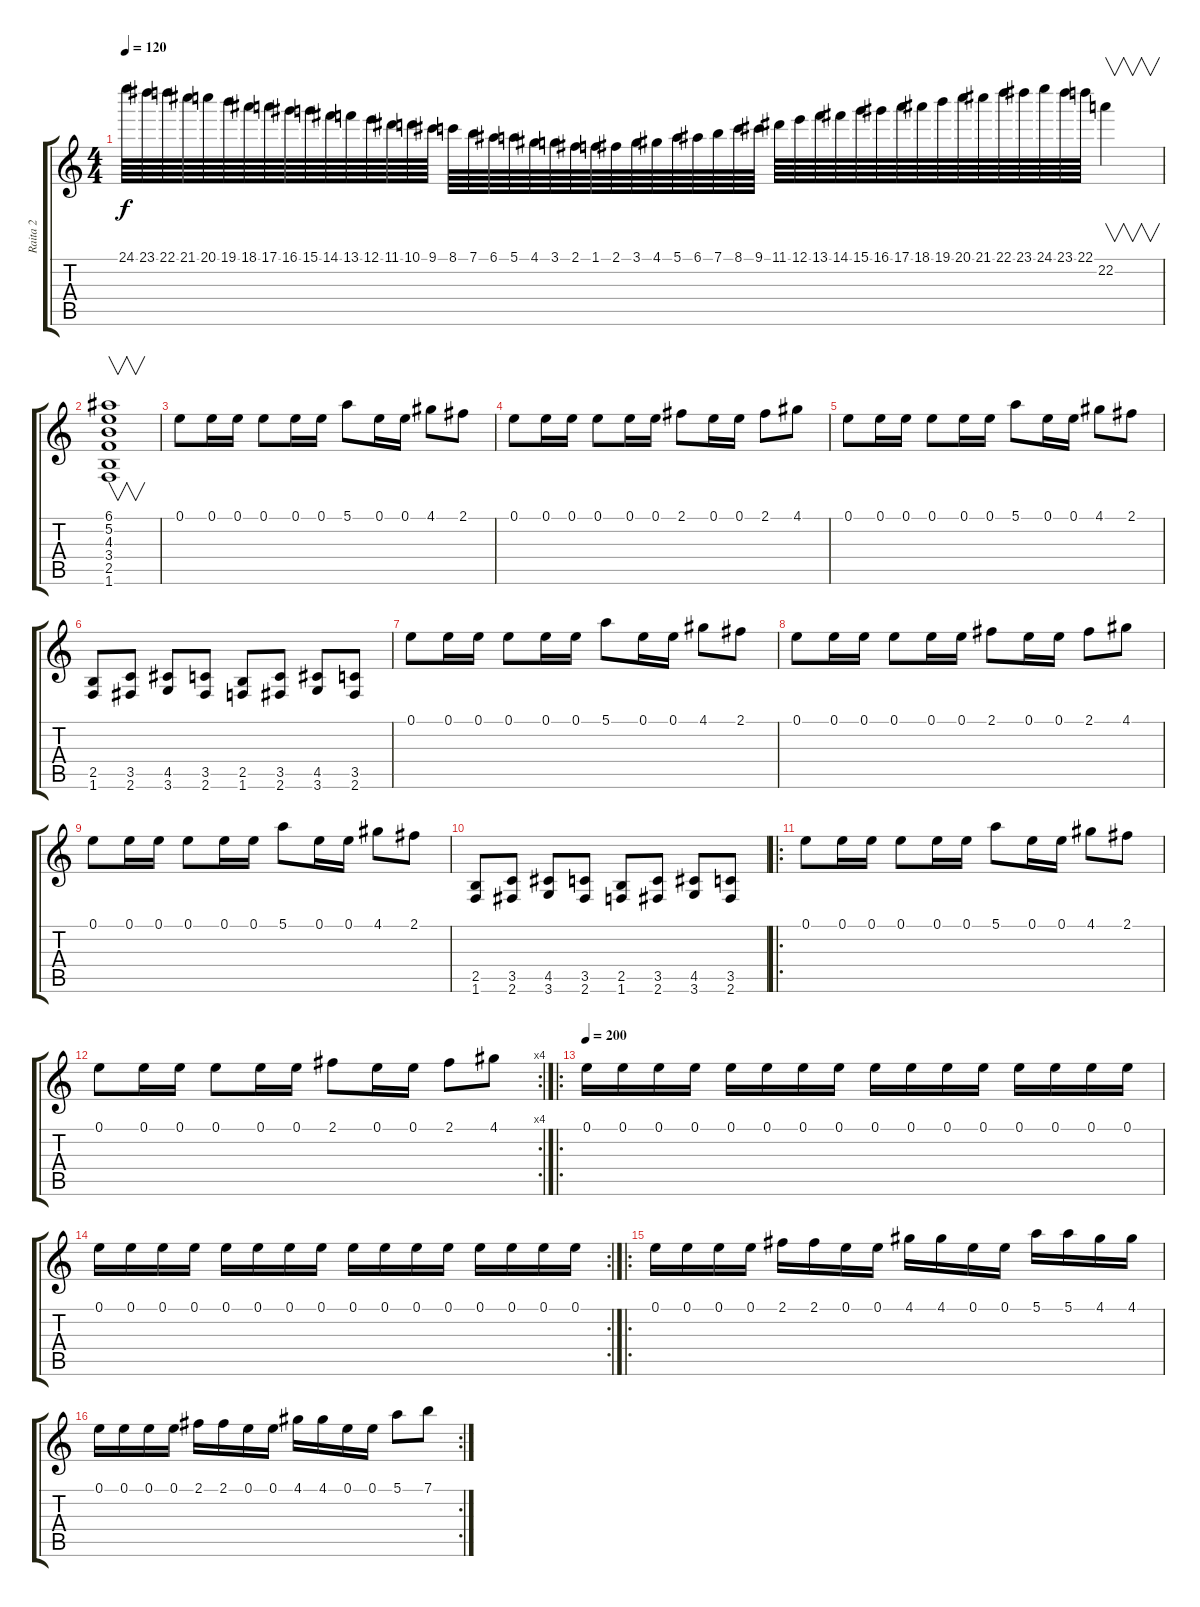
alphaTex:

\track ("Raita 2" "Raita 2") {instrument acousticguitarsteel}
\staff {score tabs}
\tuning (E4 B3 G3 D3 A2 E2) {hide}
\ts (4 4)
\tempo 120
\clef g2
\ks c
24.1.64{dy f instrument acousticguitarsteel} 23.1.64 22.1.64 21.1.64 20.1.64 19.1.64 18.1.64 17.1.64 16.1.64 15.1.64 14.1.64 13.1.64 12.1.64 11.1.64 10.1.64 9.1.64 8.1.64 7.1.64 6.1.64 5.1.64 4.1.64 3.1.64 2.1.64 1.1.64 2.1.64 3.1.64 4.1.64 5.1.64 6.1.64 7.1.64 8.1.64 9.1.64 11.1.64 12.1.64 13.1.64 14.1.64 15.1.64 16.1.64 17.1.64 18.1.64 19.1.64 20.1.64 21.1.64 22.1.64 23.1.64 24.1.64 23.1.64 22.1.64 22.2.4{v} |
(6.1 5.2 4.3 3.4 2.5 1.6).1{v} |
0.1.8 0.1.16 0.1.16 0.1.8 0.1.16 0.1.16 5.1.8 0.1.16 0.1.16 4.1.8 2.1.8 |
0.1.8 0.1.16 0.1.16 0.1.8 0.1.16 0.1.16 2.1.8 0.1.16 0.1.16 2.1.8 4.1.8 |
0.1.8 0.1.16 0.1.16 0.1.8 0.1.16 0.1.16 5.1.8 0.1.16 0.1.16 4.1.8 2.1.8 |
(2.5 1.6).8 (3.5 2.6).8 (4.5 3.6).8 (3.5 2.6).8 (2.5 1.6).8 (3.5 2.6).8 (4.5 3.6).8 (3.5 2.6).8 |
0.1.8 0.1.16 0.1.16 0.1.8 0.1.16 0.1.16 5.1.8 0.1.16 0.1.16 4.1.8 2.1.8 |
0.1.8 0.1.16 0.1.16 0.1.8 0.1.16 0.1.16 2.1.8 0.1.16 0.1.16 2.1.8 4.1.8 |
0.1.8 0.1.16 0.1.16 0.1.8 0.1.16 0.1.16 5.1.8 0.1.16 0.1.16 4.1.8 2.1.8 |
(2.5 1.6).8 (3.5 2.6).8 (4.5 3.6).8 (3.5 2.6).8 (2.5 1.6).8 (3.5 2.6).8 (4.5 3.6).8 (3.5 2.6).8 |
\ro
0.1.8 0.1.16 0.1.16 0.1.8 0.1.16 0.1.16 5.1.8 0.1.16 0.1.16 4.1.8 2.1.8 |
\rc 4
0.1.8 0.1.16 0.1.16 0.1.8 0.1.16 0.1.16 2.1.8 0.1.16 0.1.16 2.1.8 4.1.8 |
\ro
\tempo 200
0.1.16 0.1.16 0.1.16 0.1.16 0.1.16 0.1.16 0.1.16 0.1.16 0.1.16 0.1.16 0.1.16 0.1.16 0.1.16 0.1.16 0.1.16 0.1.16 |
\rc 2
0.1.16 0.1.16 0.1.16 0.1.16 0.1.16 0.1.16 0.1.16 0.1.16 0.1.16 0.1.16 0.1.16 0.1.16 0.1.16 0.1.16 0.1.16 0.1.16 |
\ro
0.1.16 0.1.16 0.1.16 0.1.16 2.1.16 2.1.16 0.1.16 0.1.16 4.1.16 4.1.16 0.1.16 0.1.16 5.1.16 5.1.16 4.1.16 4.1.16 |
\rc 2
0.1.16 0.1.16 0.1.16 0.1.16 2.1.16 2.1.16 0.1.16 0.1.16 4.1.16 4.1.16 0.1.16 0.1.16 5.1.8 7.1.8
